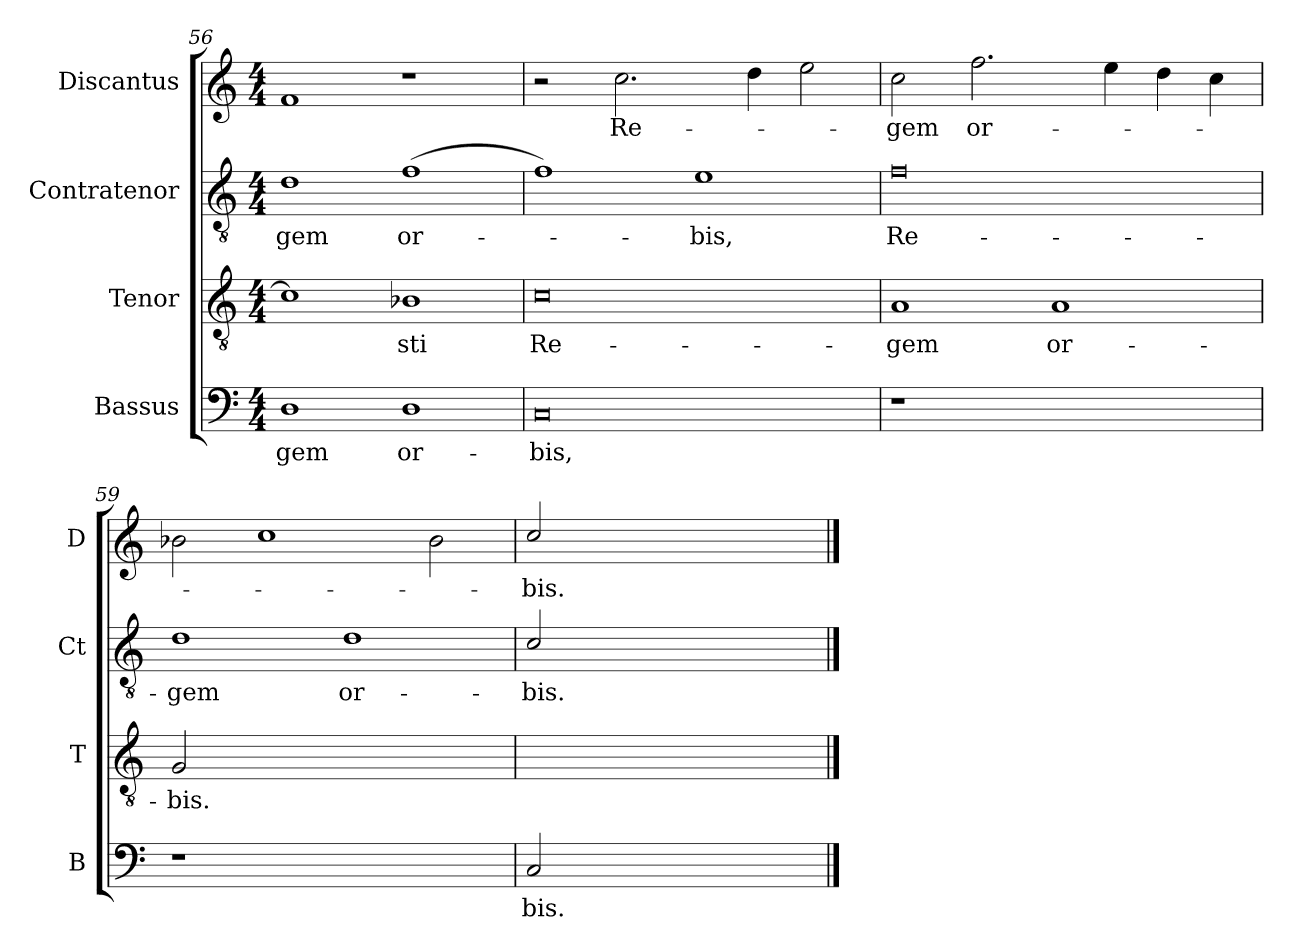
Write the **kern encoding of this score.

**kern	**text	**kern	**text	**kern	**text	**kern	**text
*part4	*part4	*part3	*part3	*part2	*part2	*part1	*part1
*staff4	*staff4	*staff3	*staff3	*staff2	*staff2	*staff1	*staff1
*I"Bassus	*	*I"Tenor	*	*I"Contratenor	*	*I"Discantus	*
*I'B	*	*I'T	*	*I'Ct	*	*I'D	*
*clefF4	*	*clefGv2	*	*clefGv2	*	*clefG2	*
*k[]	*	*k[]	*	*k[]	*	*k[]	*
*M4/4	*	*M4/4	*	*M4/4	*	*M4/4	*
=56	=56	=56	=56	=56	=56	=56	=56
1Di	-gem	1ci]	.	1di	-gem	1fi	.
1Di	or-	1B-i	-sti	(>1fi	or-	1r	.
!!LO:LB:g=z
=57	=57	=57	=57	=57	=57	=57	=57
0Ci	-bis,	0ci	Re-	1fi)	.	2r	.
.	.	.	.	.	.	2.cci\	Re-
.	.	.	.	1ei	-bis,	.	.
.	.	.	.	.	.	4ddi\	.
.	.	.	.	.	.	2eei\	.
=58	=58	=58	=58	=58	=58	=58	=58
!LO:N:vis=1	!	!	!	!	!	!	!
0r	.	1Ai	-gem	0fi	Re-	2cci\	-gem
.	.	.	.	.	.	2.ffi\	or-
.	.	1Ai	or-	.	.	.	.
.	.	.	.	.	.	4eei\	.
.	.	.	.	.	.	4ddi\	.
.	.	.	.	.	.	4cci\	.
=59	=59	=59	=59	=59	=59	=59	=59
!LO:N:vis=1	!	!	!	!	!	!	!
0r	.	2Gi/	-bis.	1di	-gem	2b-i\	.
.	.	2ryy	.	.	.	1cci	.
.	.	1ryy	.	1di	or-	.	.
.	.	.	.	.	.	2b-i\	.
=60	=60	=60	=60	=60	=60	=60	=60
!	!	!LO:N:vis=1	!	!	!	!	!
2Ci/	bis.	0ryy	.	2ci/	-bis.	2cci/	-bis.
2ryy	.	.	.	2ryy	.	2ryy	.
1ryy	.	.	.	1ryy	.	1ryy	.
==	==	==	==	==	==	==	==
*-	*-	*-	*-	*-	*-	*-	*-
